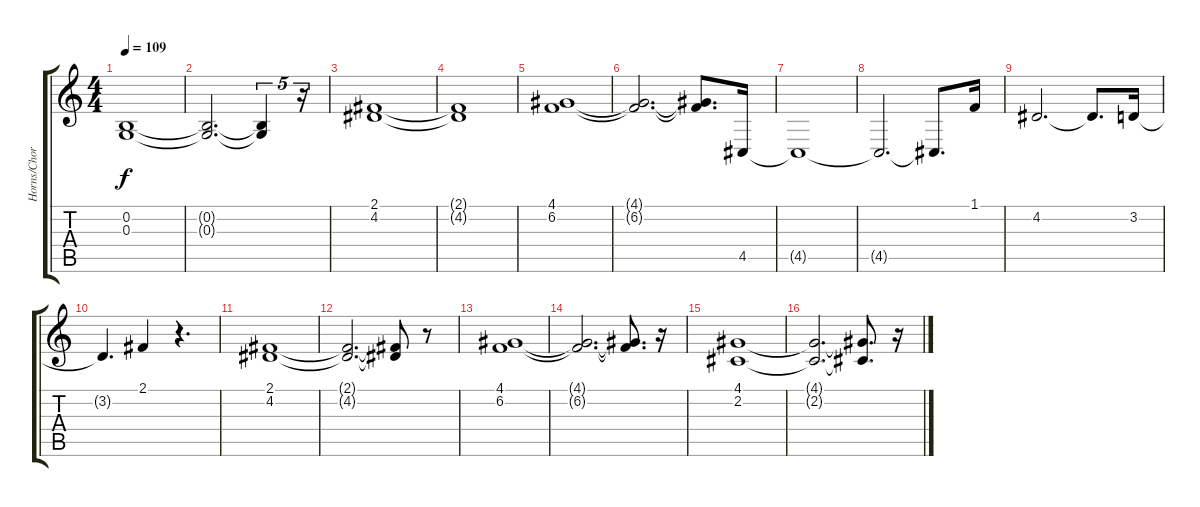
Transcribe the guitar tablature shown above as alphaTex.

\track ("Horns/Chorus" "Horns/Chor") {instrument frenchhorn}
\staff {score tabs}
\tuning (E4 B3 G3 D3 A2 E2) {hide}
\ts (4 4)
\tempo 109
\clef g2
\ks c
(0.2{t} 0.3{t}).1{dy f} |
(0.2{t} 0.3{t}).2{d} (0.2{t} 0.3{t}).4{tu (5 4)} r.16{tu (5 4)} |
(2.1 4.2).1{volume 10 instrument pad4choir} |
(2.1{t} 4.2{t}).1 |
(4.1 6.2).1 |
(4.1{t} 6.2{t}).2{d} (4.1{t} 6.2{t}).8{d} 4.5.16{volume 8} |
4.5{t}.1 |
4.5{t}.2{d} 4.5{t}.8{d} 1.1.16 |
4.2.2{d} 4.2{t}.8{d} 3.2.16{volume 9} |
3.2{t}.4{d} 2.1.4{volume 12} r.4{d} |
(2.1 4.2).1{volume 14} |
(2.1{t} 4.2{t}).2{d} (2.1{t} 4.2{t}).8 r.8 |
(4.1 6.2).1{volume 9} |
(4.1{t} 6.2{t}).2{d} (4.1{t} 6.2{t}).8{d} r.16 |
(4.1 2.2).1{volume 10} |
(4.1{t} 2.2{t}).2{d} (4.1{t} 2.2{t}).8{d} r.16
